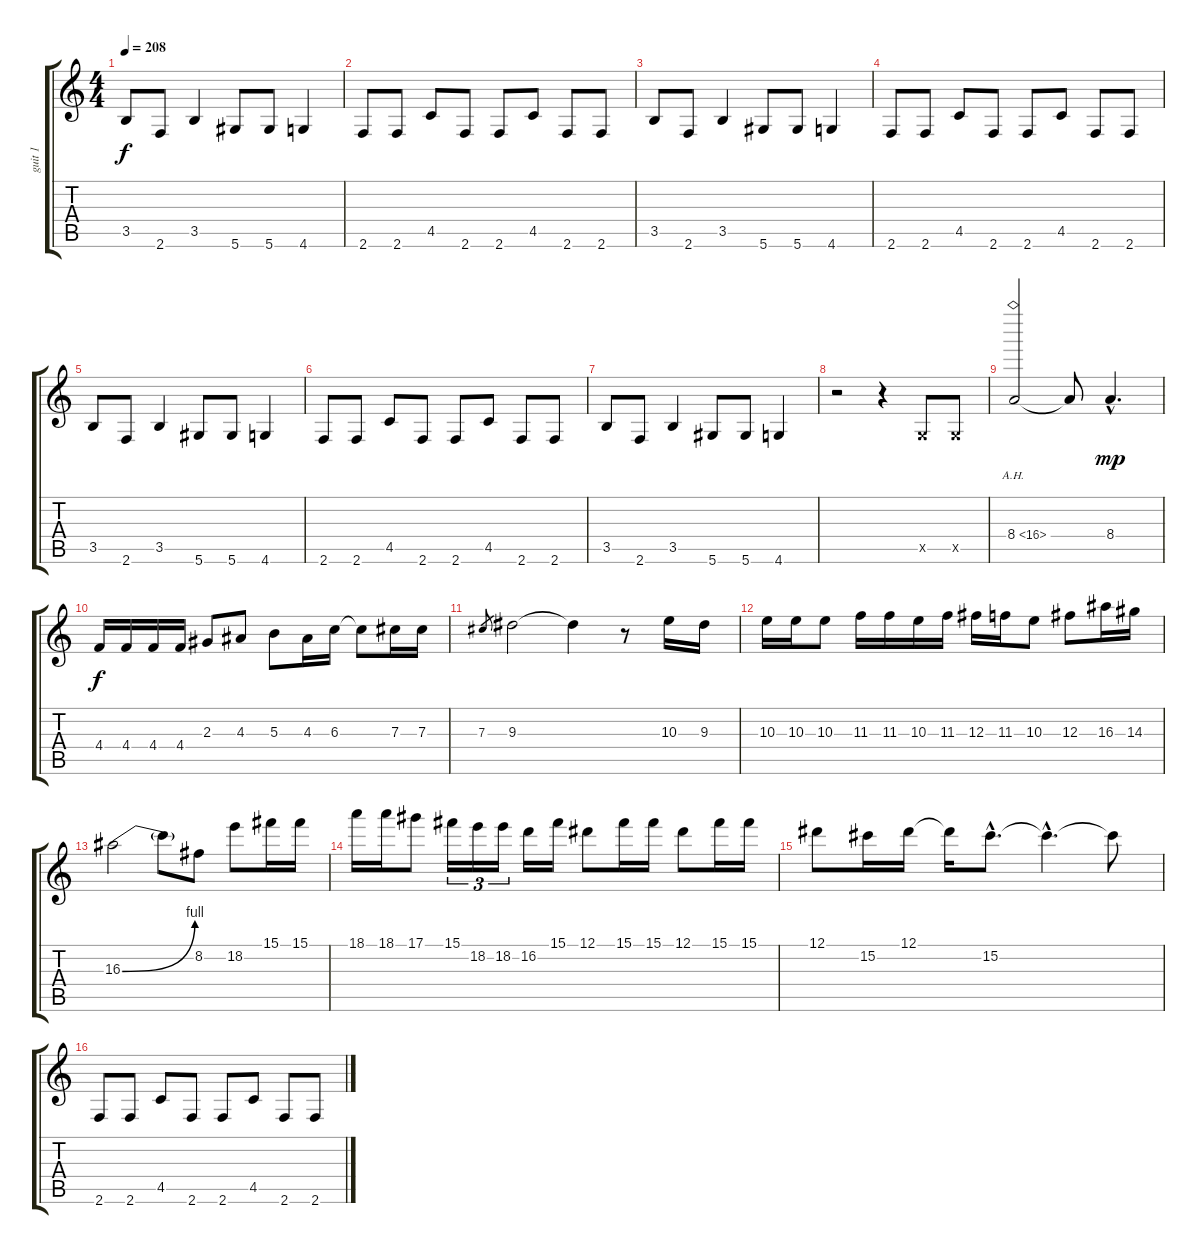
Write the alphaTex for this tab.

\track ("guit 1" "guit 1") {instrument distortionguitar}
\staff {score tabs}
\tuning (Eb4 Bb3 Gb3 Db3 Ab2 Eb2) {hide}
\ts (4 4)
\tempo 208
\clef g2
\ks c
3.5.8{dy f} 2.6.8 3.5.4 5.6.8 5.6.8 4.6.4 |
2.6.8 2.6.8 4.5.8 2.6.8 2.6.8 4.5.8 2.6.8 2.6.8 |
3.5.8 2.6.8 3.5.4 5.6.8 5.6.8 4.6.4 |
2.6.8 2.6.8 4.5.8 2.6.8 2.6.8 4.5.8 2.6.8 2.6.8 |
3.5.8 2.6.8 3.5.4 5.6.8 5.6.8 4.6.4 |
2.6.8 2.6.8 4.5.8 2.6.8 2.6.8 4.5.8 2.6.8 2.6.8 |
3.5.8 2.6.8 3.5.4 5.6.8 5.6.8 4.6.4 |
r.2 r.4 -1.5{x}.8 -1.5{x}.8 |
8.4{ah 8}.2 8.4{t}.8 8.4{hac}.4{d dy mp} |
4.4.16{dy f} 4.4.16 4.4.16 4.4.16 2.3.8 4.3.8 5.3.8 4.3.16 6.3.16 6.3{t}.8 7.3.16 7.3.16 |
7.3.8{gr} 9.3.2 9.3{t}.4 r.8 10.3.16 9.3.16 |
10.3.16 10.3.16 10.3.8 11.3.16 11.3.16 10.3.16 11.3.16 12.3.16 11.3.16 10.3.8 12.3.8 16.3.16 14.3.16 |
16.3{be (bend 0 0 60 4)}.2 16.3{t}.8 8.2.8 18.2.8 15.1.16 15.1.16 |
18.1.16 18.1.16 17.1.8 15.1.16{tu (3 2)} 18.2.16{tu (3 2)} 18.2.16{tu (3 2)} 16.2.16 15.1.16 12.1.8 15.1.16 15.1.16 12.1.8 15.1.16 15.1.16 |
12.1.8 15.2.16 12.1.16 12.1{t}.16 15.2{hac}.8{d} 15.2{hac t}.4{d} 15.2{t}.8 |
2.6.8 2.6.8 4.5.8 2.6.8 2.6.8 4.5.8 2.6.8 2.6.8
